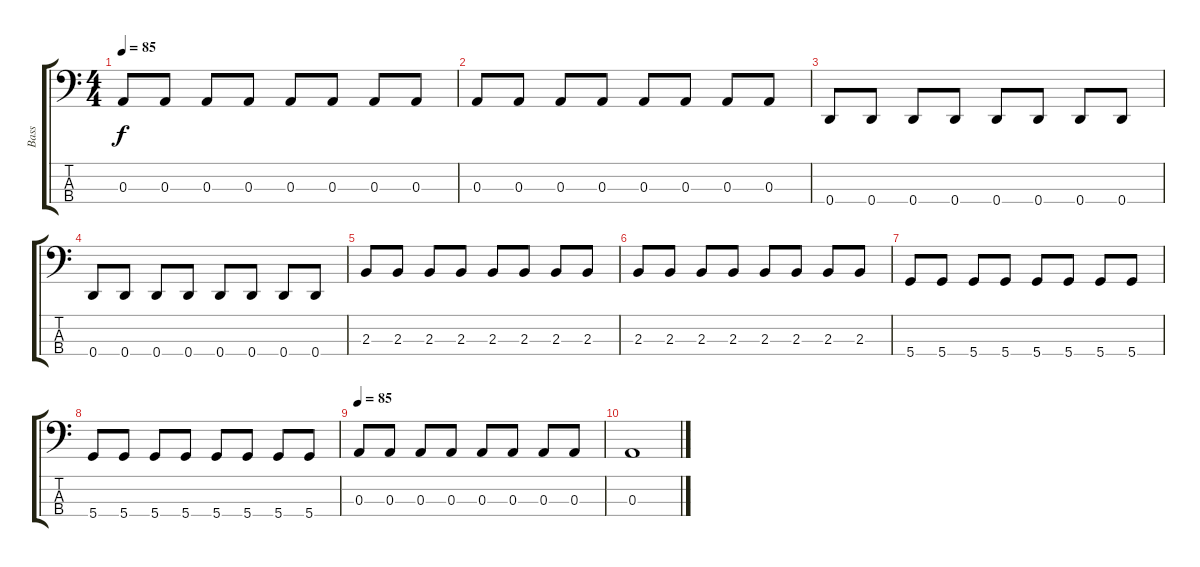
\track ("Bass" "Bass") {instrument synthbass2}
\staff {score tabs}
\tuning (G2 D2 A1 D1) {hide}
\ts (4 4)
\tempo 85
\clef f4
\ks c
0.3.8{dy f} 0.3.8 0.3.8 0.3.8 0.3.8 0.3.8 0.3.8 0.3.8 |
0.3.8 0.3.8 0.3.8 0.3.8 0.3.8 0.3.8 0.3.8 0.3.8 |
0.4.8 0.4.8 0.4.8 0.4.8 0.4.8 0.4.8 0.4.8 0.4.8 |
0.4.8 0.4.8 0.4.8 0.4.8 0.4.8 0.4.8 0.4.8 0.4.8 |
2.3.8 2.3.8 2.3.8 2.3.8 2.3.8 2.3.8 2.3.8 2.3.8 |
2.3.8 2.3.8 2.3.8 2.3.8 2.3.8 2.3.8 2.3.8 2.3.8 |
5.4.8 5.4.8 5.4.8 5.4.8 5.4.8 5.4.8 5.4.8 5.4.8 |
5.4.8 5.4.8 5.4.8 5.4.8 5.4.8 5.4.8 5.4.8 5.4.8 |
\tempo 85
0.3.8 0.3.8 0.3.8 0.3.8 0.3.8 0.3.8 0.3.8 0.3.8 |
0.3.1
